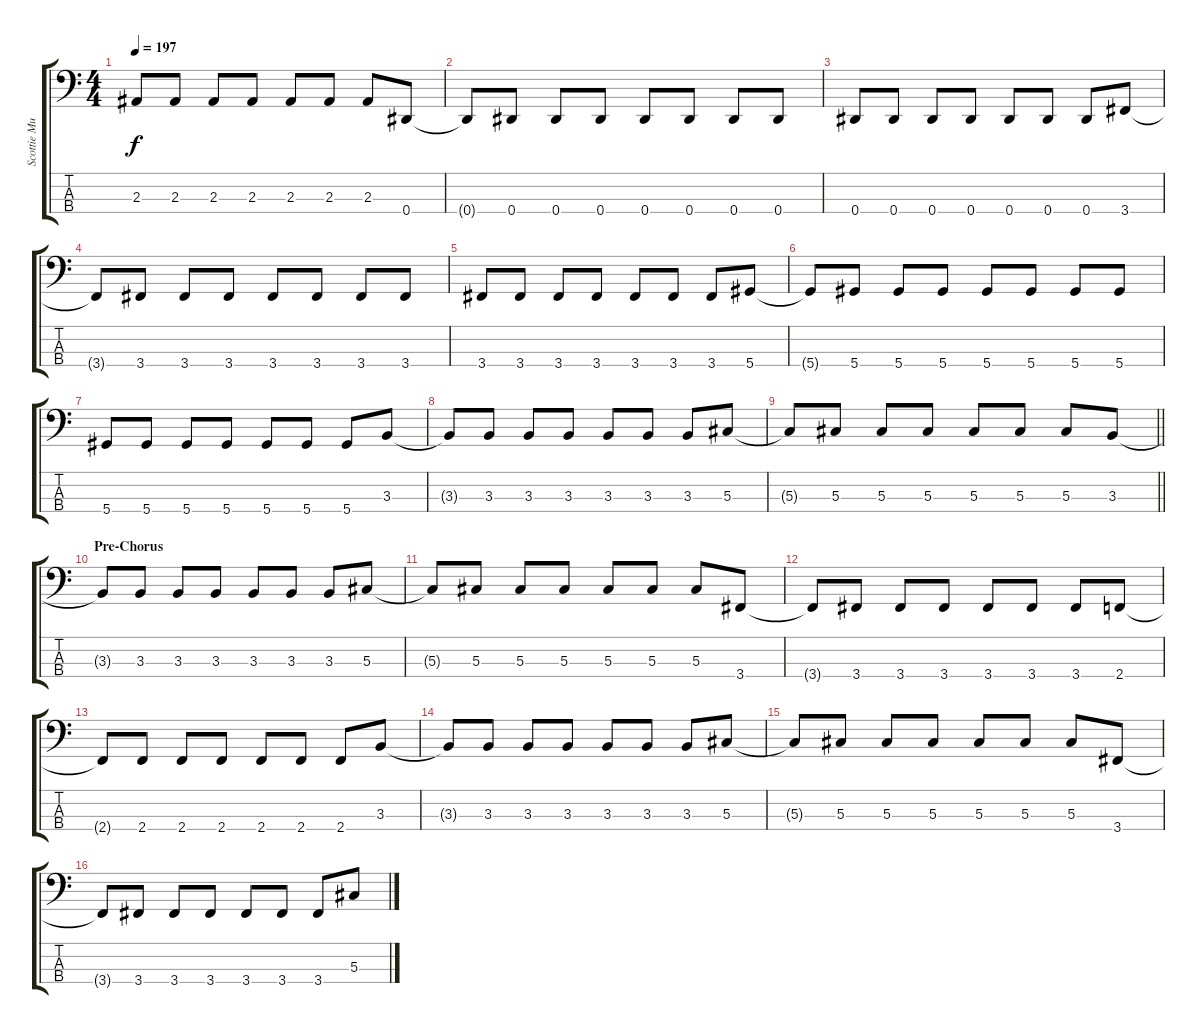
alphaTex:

\track ("Scottie Murphy - Bass" "Scottie Mu") {instrument electricbasspick}
\staff {score tabs}
\tuning (Gb2 Db2 Ab1 Eb1) {hide}
\ts (4 4)
\tempo 197
\clef f4
\ks c
2.3{t}.8{dy f} 2.3.8 2.3.8 2.3.8 2.3.8 2.3.8 2.3.8 0.4.8 |
0.4{t}.8 0.4.8 0.4.8 0.4.8 0.4.8 0.4.8 0.4.8 0.4.8 |
0.4.8 0.4.8 0.4.8 0.4.8 0.4.8 0.4.8 0.4.8 3.4.8 |
3.4{t}.8 3.4.8 3.4.8 3.4.8 3.4.8 3.4.8 3.4.8 3.4.8 |
3.4.8 3.4.8 3.4.8 3.4.8 3.4.8 3.4.8 3.4.8 5.4.8 |
5.4{t}.8 5.4.8 5.4.8 5.4.8 5.4.8 5.4.8 5.4.8 5.4.8 |
5.4.8 5.4.8 5.4.8 5.4.8 5.4.8 5.4.8 5.4.8 3.3.8 |
3.3{t}.8 3.3.8 3.3.8 3.3.8 3.3.8 3.3.8 3.3.8 5.3.8 |
\barLineRight lightlight
5.3{t}.8 5.3.8 5.3.8 5.3.8 5.3.8 5.3.8 5.3.8 3.3.8 |
\section ("" "Pre-Chorus")
3.3{t}.8 3.3.8 3.3.8 3.3.8 3.3.8 3.3.8 3.3.8 5.3.8 |
5.3{t}.8 5.3.8 5.3.8 5.3.8 5.3.8 5.3.8 5.3.8 3.4.8 |
3.4{t}.8 3.4.8 3.4.8 3.4.8 3.4.8 3.4.8 3.4.8 2.4.8 |
2.4{t}.8 2.4.8 2.4.8 2.4.8 2.4.8 2.4.8 2.4.8 3.3.8 |
3.3{t}.8 3.3.8 3.3.8 3.3.8 3.3.8 3.3.8 3.3.8 5.3.8 |
5.3{t}.8 5.3.8 5.3.8 5.3.8 5.3.8 5.3.8 5.3.8 3.4.8 |
3.4{t}.8 3.4.8 3.4.8 3.4.8 3.4.8 3.4.8 3.4.8 5.3.8
